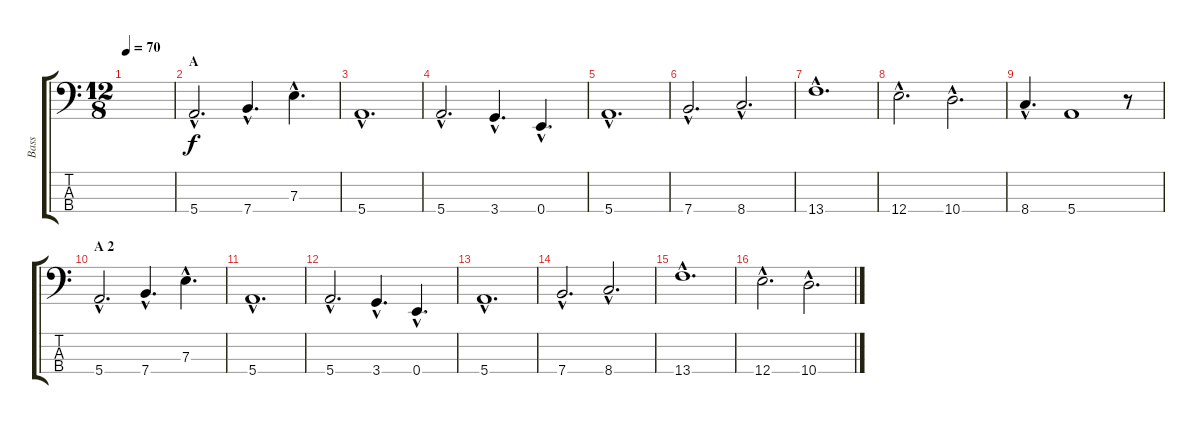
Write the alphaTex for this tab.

\track ("Bass" "Bass") {instrument electricbassfinger}
\staff {score tabs}
\tuning (G2 D2 A1 E1) {hide}
\ts (12 8)
\tempo 70
\clef f4
\ks c
|
\section ("" "A")
5.4{hac}.2{d} 7.4{hac}.4{d} 7.3{hac}.4{d} |
5.4{hac}.1{d} |
5.4{hac}.2{d} 3.4{hac}.4{d} 0.4{hac}.4{d} |
5.4{hac}.1{d} |
7.4{hac}.2{d} 8.4{hac}.2{d} |
13.4{hac}.1{d} |
12.4{hac}.2{d} 10.4{hac}.2{d} |
8.4{hac}.4{d} 5.4.1 r.8 |
\section ("" "A 2")
5.4{hac}.2{d} 7.4{hac}.4{d} 7.3{hac}.4{d} |
5.4{hac}.1{d} |
5.4{hac}.2{d} 3.4{hac}.4{d} 0.4{hac}.4{d} |
5.4{hac}.1{d} |
7.4{hac}.2{d} 8.4{hac}.2{d} |
13.4{hac}.1{d} |
12.4{hac}.2{d} 10.4{hac}.2{d}
